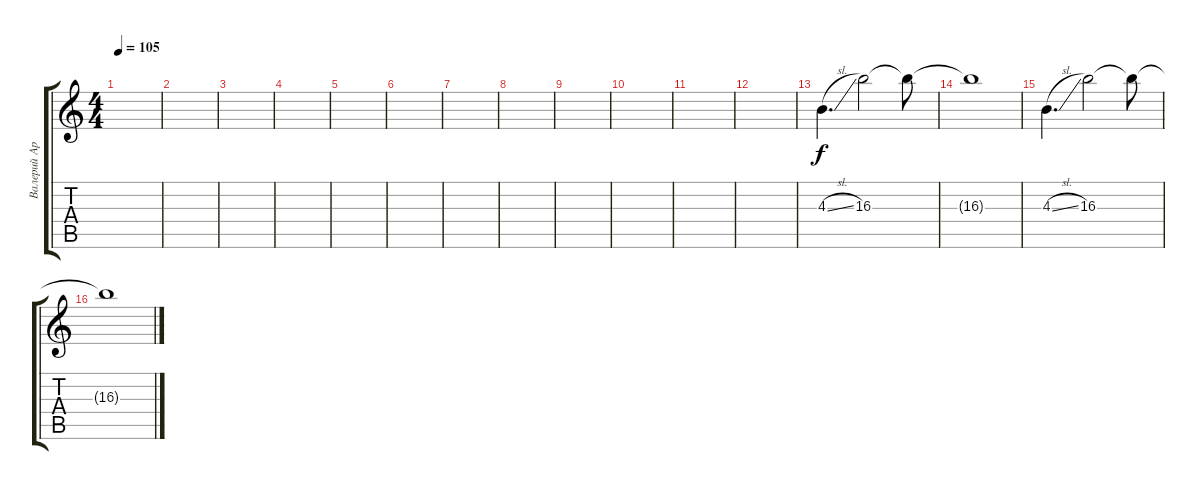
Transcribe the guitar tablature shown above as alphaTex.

\track ("Валерий Аркадин" "Валерий Ар") {instrument distortionguitar}
\staff {score tabs}
\tuning (E4 B3 G3 D3 A2 E2) {hide}
\ts (4 4)
\tempo 105
\clef g2
\ks c
|
|
|
|
|
|
|
|
|
|
|
|
4.3{sl}.4{d} 16.3.2 16.3{t}.8 |
16.3{t}.1 |
4.3{sl}.4{d} 16.3.2 16.3{t}.8 |
16.3{t}.1
